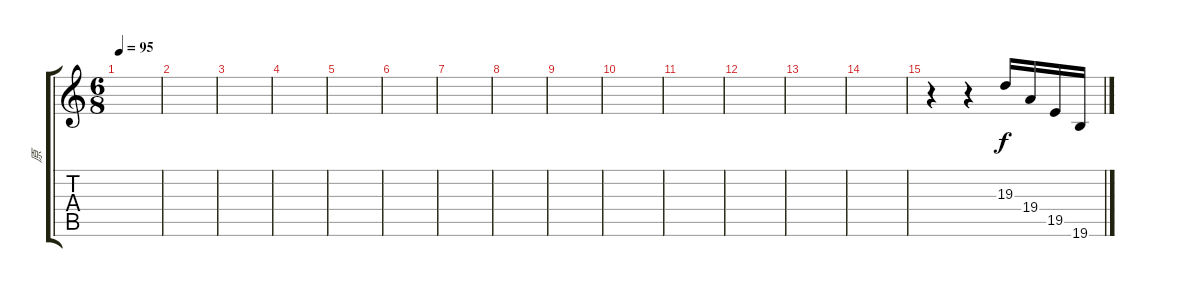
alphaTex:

\track ("原" "原") {instrument violin}
\staff {score tabs}
\tuning (E4 B3 G3 D3 A2 E2) {hide}
\ts (6 8)
\tempo 95
\clef g2
\ks c
|
|
|
|
|
|
|
|
|
|
|
|
|
|
r.4 r.4{txt ""} 19.3.16 19.4.16 19.5.16 19.6.16
